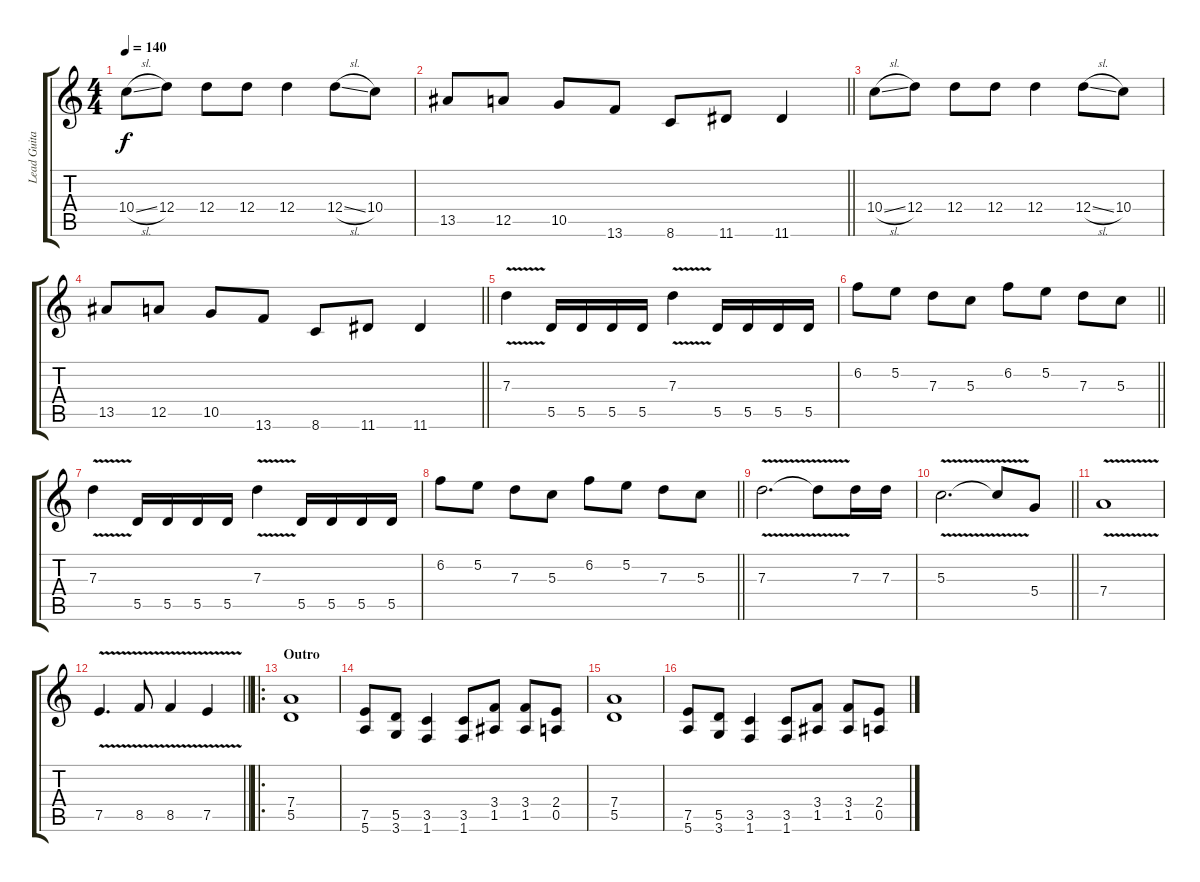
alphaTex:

\track ("Lead Guitar" "Lead Guita") {instrument distortionguitar}
\staff {score tabs}
\tuning (E4 B3 G3 D3 A2 E2) {hide}
\ts (4 4)
\tempo 140
\clef g2
\ks c
10.4{sl}.8{dy f} 12.4.8 12.4.8 12.4.8 12.4.4 12.4{sl}.8 10.4.8 |
\barLineRight lightlight
13.5.8 12.5.8 10.5.8 13.6.8 8.6.8 11.6.8 11.6.4 |
10.4{sl}.8 12.4.8 12.4.8 12.4.8 12.4.4 12.4{sl}.8 10.4.8 |
\barLineRight lightlight
13.5.8 12.5.8 10.5.8 13.6.8 8.6.8 11.6.8 11.6.4 |
7.3{v}.4 5.5.16 5.5.16 5.5.16 5.5.16 7.3{v}.4 5.5.16 5.5.16 5.5.16 5.5.16 |
\barLineRight lightlight
6.2.8 5.2.8 7.3.8 5.3.8 6.2.8 5.2.8 7.3.8 5.3.8 |
7.3{v}.4 5.5.16 5.5.16 5.5.16 5.5.16 7.3{v}.4 5.5.16 5.5.16 5.5.16 5.5.16 |
\barLineRight lightlight
6.2.8 5.2.8 7.3.8 5.3.8 6.2.8 5.2.8 7.3.8 5.3.8 |
7.3{v}.2{d} 7.3{t}.8 7.3.16 7.3.16 |
\barLineRight lightlight
5.3{v}.2{d} 5.3{t}.8 5.4.8 |
7.4{v}.1 |
\barLineRight lightlight
7.5{v}.4{d} 8.5{v}.8 8.5{v}.4 7.5{v}.4 |
\ro
\section ("" "Outro")
(7.4 5.5).1 |
(7.5 5.6).8 (5.5 3.6).8 (3.5 1.6).4 (3.5 1.6).8 (3.4 1.5).8 (3.4 1.5).8 (2.4 0.5).8 |
(7.4 5.5).1 |
(7.5 5.6).8 (5.5 3.6).8 (3.5 1.6).4 (3.5 1.6).8 (3.4 1.5).8 (3.4 1.5).8 (2.4 0.5).8
